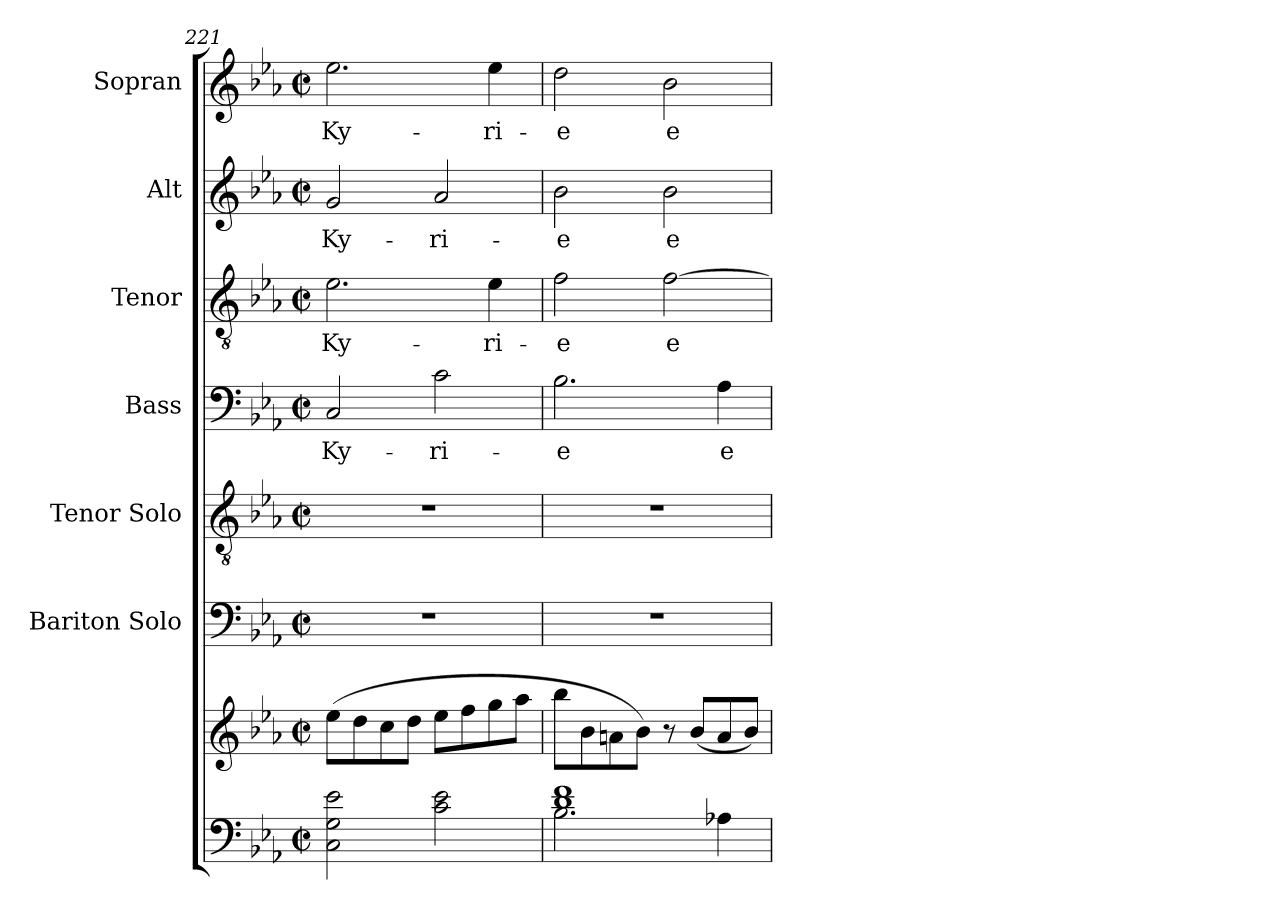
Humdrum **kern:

**kern	**kern	**kern	**kern	**kern	**text	**kern	**text	**kern	**text	**kern	**text
*part7	*part7	*part6	*part5	*part4	*part4	*part3	*part3	*part2	*part2	*part1	*part1
*staff8	*staff7	*staff6	*staff5	*staff4	*staff4	*staff3	*staff3	*staff2	*staff2	*staff1	*staff1
*	*	*I"Bariton Solo	*I"Tenor Solo	*I"Bass	*	*I"Tenor	*	*I"Alt	*	*I"Sopran	*
*	*	*	*	*I'B.	*	*I'T.	*	*I'A.	*	*I'S.	*
*clefF4	*clefG2	*clefF4	*clefGv2	*clefF4	*	*clefGv2	*	*clefG2	*	*clefG2	*
*k[b-e-a-]	*k[b-e-a-]	*k[b-e-a-]	*k[b-e-a-]	*k[b-e-a-]	*	*k[b-e-a-]	*	*k[b-e-a-]	*	*k[b-e-a-]	*
*E-:	*E-:	*E-:	*E-:	*E-:	*	*E-:	*	*E-:	*	*E-:	*
*M2/2	*M2/2	*M2/2	*M2/2	*M2/2	*	*M2/2	*	*M2/2	*	*M2/2	*
*met(c|)	*met(c|)	*met(c|)	*met(c|)	*met(c|)	*	*met(c|)	*	*met(c|)	*	*met(c|)	*
=221	=221	=221	=221	=221	=221	=221	=221	=221	=221	=221	=221
!	!	!	!	!	!LO:LY:b	!	!LO:LY:b	!	!LO:LY:b	!	!LO:LY:b
2C\ 2G\ 2e-\	(>8ee-\L	1r	1r	2C/	Ky-	2.e-\	Ky-	2g/	Ky-	2.ee-\	Ky-
.	8dd\	.	.	.	.	.	.	.	.	.	.
.	8cc\	.	.	.	.	.	.	.	.	.	.
.	8dd\J	.	.	.	.	.	.	.	.	.	.
!	!	!	!	!	!LO:LY:b	!	!	!	!LO:LY:b	!	!
2c\ 2e-\	8ee-\L	.	.	2c\	-ri-	.	.	2a-/	-ri-	.	.
.	8ff\	.	.	.	.	.	.	.	.	.	.
!	!	!	!	!	!	!	!LO:LY:b	!	!	!	!LO:LY:b
.	8gg\	.	.	.	.	4e-\	-ri-	.	.	4ee-\	-ri-
.	8aa-\J	.	.	.	.	.	.	.	.	.	.
=222	=222	=222	=222	=222	=222	=222	=222	=222	=222	=222	=222
*^	*	*	*	*	*	*	*	*	*	*	*
!	!	!	!	!	!	!LO:LY:b	!	!LO:LY:b	!	!LO:LY:b	!	!LO:LY:b
1d 1f	2.B-\	8bb-\L	1r	1r	2.B-\	-e	2f\	-e	2b-\	-e	2dd\	-e
.	.	8b-\	.	.	.	.	.	.	.	.	.	.
.	.	8an\	.	.	.	.	.	.	.	.	.	.
.	.	8b-\J)	.	.	.	.	.	.	.	.	.	.
!	!	!	!	!	!	!	!	!LO:LY:b	!	!LO:LY:b	!	!LO:LY:b
.	.	8r	.	.	.	.	[2f\	e-	2b-\	e-	2b-\	e-
.	.	(<8b-/L	.	.	.	.	.	.	.	.	.	.
!	!	!	!	!	!	!LO:LY:b	!	!	!	!	!	!
.	4A-X\	8a/	.	.	4A-\	e-	.	.	.	.	.	.
.	.	8b-/J)	.	.	.	.	.	.	.	.	.	.
*v	*v	*	*	*	*	*	*	*	*	*	*	*
=	=	=	=	=	=	=	=	=	=	=	=
*-	*-	*-	*-	*-	*-	*-	*-	*-	*-	*-	*-
